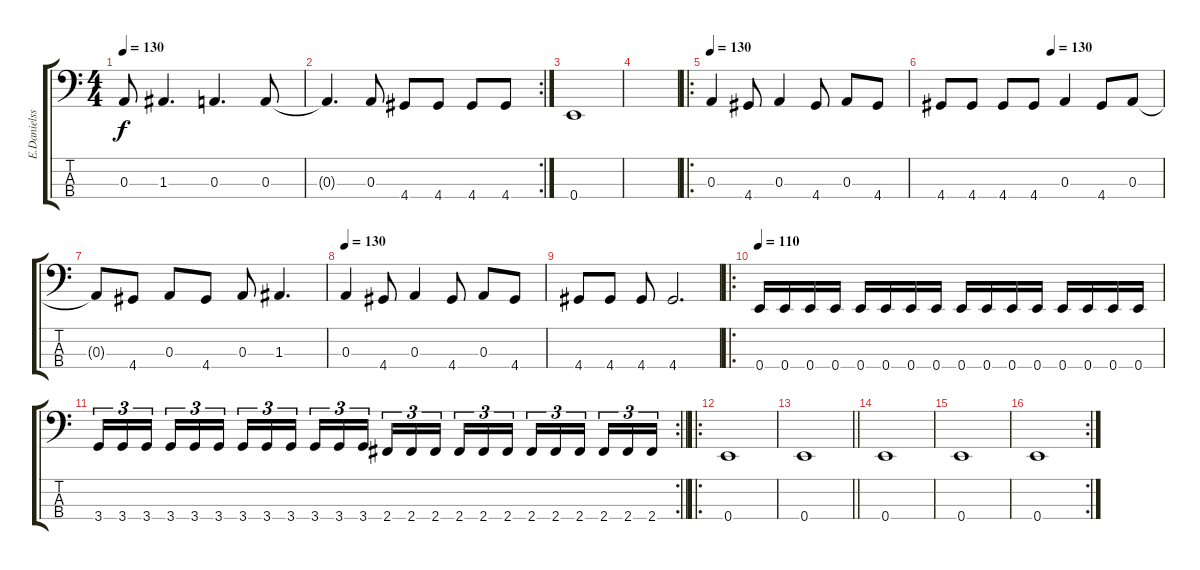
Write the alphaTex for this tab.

\track ("E.Danielsson(Bass)" "E.Danielss") {instrument electricbasspick}
\staff {score tabs}
\tuning (G2 D2 A1 E1) {hide}
\ts (4 4)
\tempo 130
\clef f4
\ks c
0.3.8{dy f} 1.3.4{d} 0.3.4{d} 0.3.8 |
\rc 2
0.3{t}.4{d} 0.3.8 4.4.8 4.4.8 4.4.8 4.4.8 |
0.4.1 |
|
\ro
\tempo 130
0.3.4 4.4.8 0.3.4 4.4.8 0.3.8 4.4.8 |
\tempo (130 0.5)
4.4.8 4.4.8 4.4.8 4.4.8 0.3.4 4.4.8 0.3.8 |
0.3{t}.8 4.4.8 0.3.8 4.4.8 0.3.8 1.3.4{d} |
\tempo 130
0.3.4 4.4.8 0.3.4 4.4.8 0.3.8 4.4.8 |
4.4.8 4.4.8 4.4.8 4.4.2{d} |
\ro
\tempo 120
\tempo 110
0.4.16 0.4.16 0.4.16 0.4.16 0.4.16 0.4.16 0.4.16 0.4.16 0.4.16 0.4.16 0.4.16 0.4.16 0.4.16 0.4.16 0.4.16 0.4.16 |
\rc 2
\barLineRight lightlight
3.4.16{tu (3 2)} 3.4.16{tu (3 2)} 3.4.16{tu (3 2) beam splitsecondary} 3.4.16{tu (3 2)} 3.4.16{tu (3 2)} 3.4.16{tu (3 2)} 3.4.16{tu (3 2)} 3.4.16{tu (3 2)} 3.4.16{tu (3 2) beam splitsecondary} 3.4.16{tu (3 2)} 3.4.16{tu (3 2)} 3.4.16{tu (3 2)} 2.4.16{tu (3 2)} 2.4.16{tu (3 2)} 2.4.16{tu (3 2) beam splitsecondary} 2.4.16{tu (3 2)} 2.4.16{tu (3 2)} 2.4.16{tu (3 2)} 2.4.16{tu (3 2)} 2.4.16{tu (3 2)} 2.4.16{tu (3 2) beam splitsecondary} 2.4.16{tu (3 2)} 2.4.16{tu (3 2)} 2.4.16{tu (3 2)} |
\ro
0.4.1 |
\barLineRight lightlight
0.4.1 |
0.4.1 |
0.4.1 |
\rc 2
0.4.1
